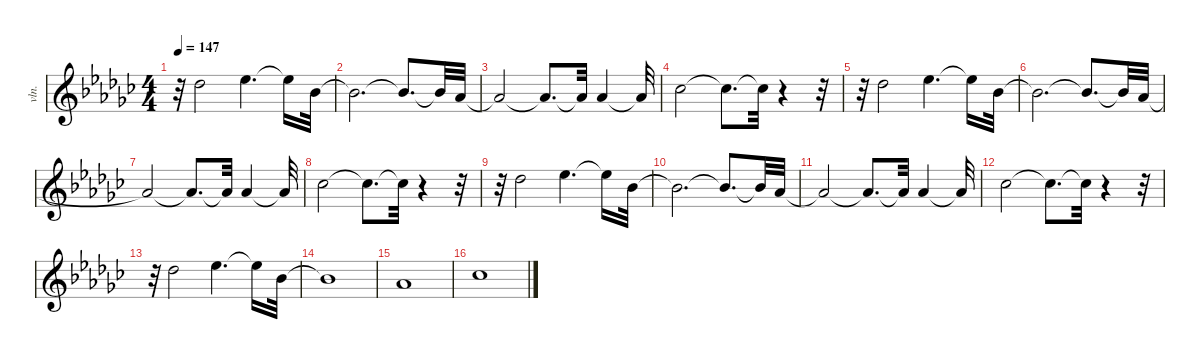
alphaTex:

\defaultSystemsLayout 4
\hideDynamics
\bracketExtendMode nobrackets
\otherSystemsTrackNameOrientation horizontal
\track ("Keyboards" "vln.") {instrument stringensemble1}
\staff {score}
\tuning (Eb4 Bb3 Gb3 Db3 Ab2 Eb2)
\ts (4 4)
\tempo 147
\clef g2
\ks ebminor
r.32{dy f beam Down} 10.1{acc b}.2{dy fff beam Down} 12.1{acc b}.4{d beam Down} 12.1{t acc b}.16{dy f beam Down} 12.2{acc b}.32{dy fff beam Down} |
12.2{t acc b}.2{d dy f beam Down} 12.2{t acc b}.8{d beam Up} 12.2{t acc b}.32{beam Up} 5.1{acc b}.32{dy fff beam Up} |
5.1{t acc b}.2{dy f beam Up} 5.1{t acc b}.8{d beam Up} 5.1{t acc b}.32{beam Up} 5.1{acc b}.4{dy fff beam Up} 5.1{t acc b}.32{dy f beam Up} |
8.1{acc b}.2{dy fff beam Down} 8.1{t acc b}.8{d dy f beam Down} 8.1{t acc b}.32{beam Down} r.4{beam Up} r.32{beam Up} |
r.32{beam Down} 10.1{acc b}.2{dy fff beam Down} 12.1{acc b}.4{d beam Down} 12.1{t acc b}.16{dy f beam Down} 12.2{acc b}.32{dy fff beam Down} |
12.2{t acc b}.2{d dy f beam Down} 12.2{t acc b}.8{d beam Up} 12.2{t acc b}.32{beam Up} 5.1{acc b}.32{dy fff beam Up} |
5.1{t acc b}.2{dy f beam Up} 5.1{t acc b}.8{d beam Up} 5.1{t acc b}.32{beam Up} 5.1{acc b}.4{dy fff beam Up} 5.1{t acc b}.32{dy f beam Up} |
8.1{acc b}.2{dy fff beam Down} 8.1{t acc b}.8{d dy f beam Down} 8.1{t acc b}.32{beam Down} r.4{beam Up} r.32{beam Up} |
r.32{beam Down} 10.1{acc b}.2{dy fff beam Down} 12.1{acc b}.4{d beam Down} 12.1{t acc b}.16{dy f beam Down} 12.2{acc b}.32{dy fff beam Down} |
12.2{t acc b}.2{d dy f beam Down} 12.2{t acc b}.8{d beam Up} 12.2{t acc b}.32{beam Up} 5.1{acc b}.32{dy fff beam Up} |
5.1{t acc b}.2{dy f beam Up} 5.1{t acc b}.8{d beam Up} 5.1{t acc b}.32{beam Up} 5.1{acc b}.4{dy fff beam Up} 5.1{t acc b}.32{dy f beam Up} |
8.1{acc b}.2{dy fff beam Down} 8.1{t acc b}.8{d dy f beam Down} 8.1{t acc b}.32{beam Down} r.4{beam Up} r.32{beam Up} |
r.32{beam Down} 10.1{acc b}.2{dy fff beam Down} 12.1{acc b}.4{d beam Down} 12.1{t acc b}.16{dy f beam Down} 12.2{acc b}.32{dy fff beam Down} |
12.2{t acc b}.1{dy f beam Down} |
5.1{acc b}.1{dy fff beam Up} |
8.1{acc b}.1{beam Down}
